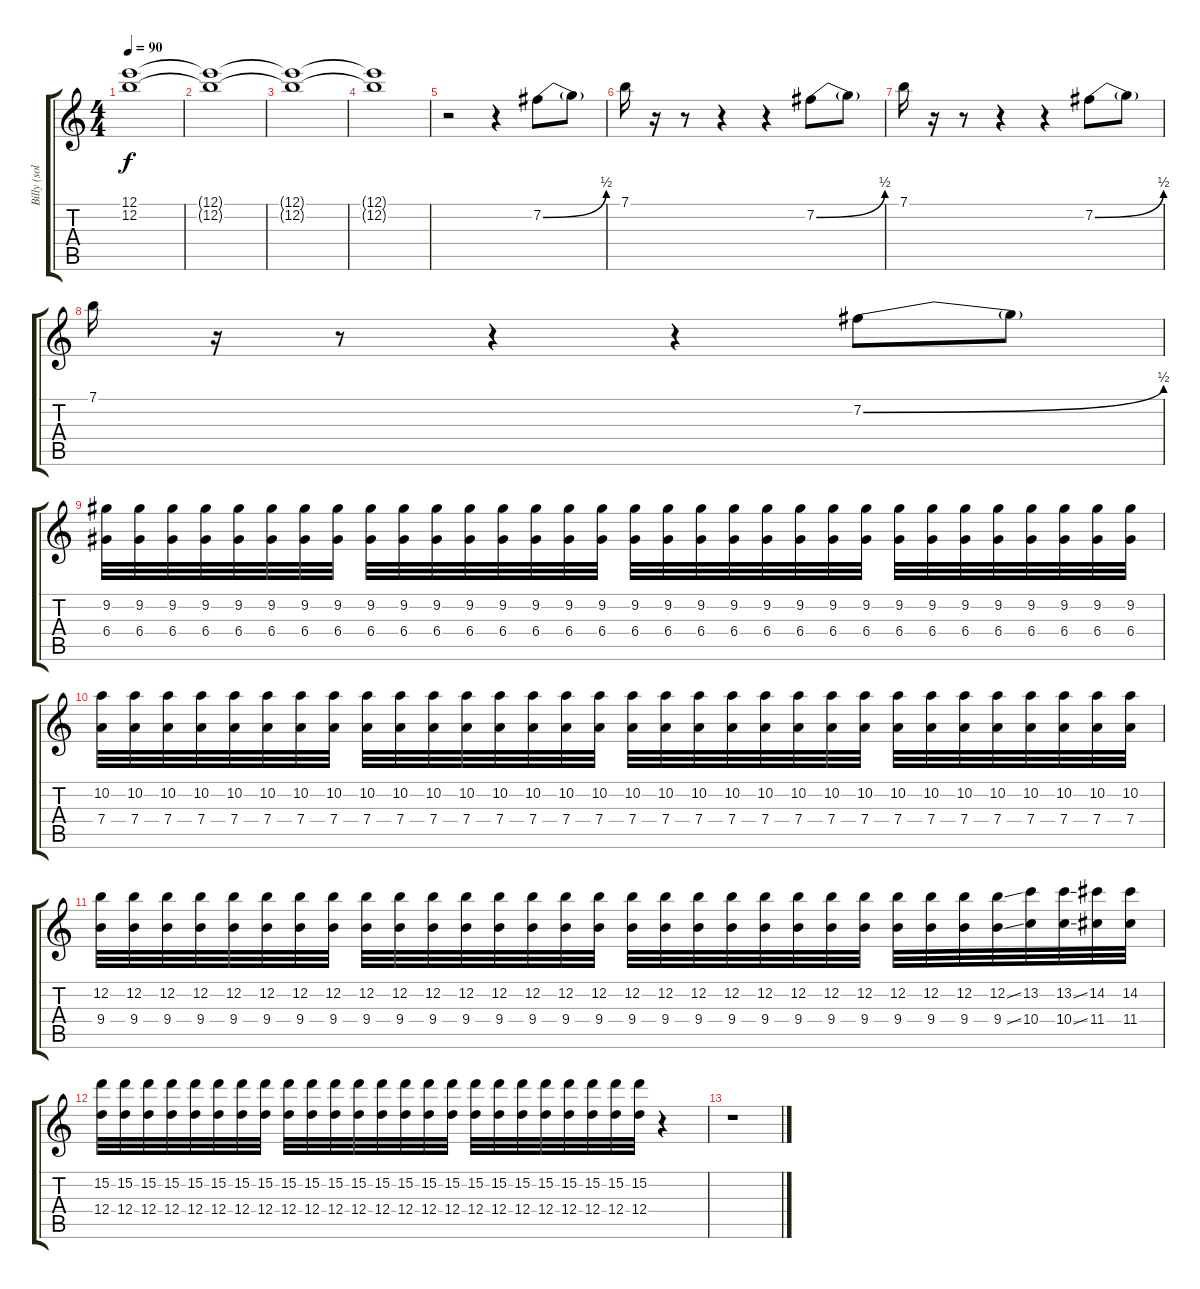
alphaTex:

\track ("Billy (solo)" "Billy (sol") {instrument distortionguitar}
\staff {score tabs}
\tuning (E4 B3 G3 D3 A2 E2) {hide}
\ts (4 4)
\tempo 90
\clef g2
\ks c
(12.1{t} 12.2{t}).1{dy f} |
(12.1{t} 12.2{t}).1 |
(12.1{t} 12.2{t}).1 |
(12.1{t} 12.2{t}).1 |
r.2 r.4 7.2{be (bend 0 0 60 2)}.8 7.2{t}.8 |
7.1.16 r.16 r.8 r.4 r.4 7.2{be (bend 0 0 60 2)}.8 7.2{t}.8 |
7.1.16 r.16 r.8 r.4 r.4 7.2{be (bend 0 0 60 2)}.8 7.2{t}.8 |
7.1.16 r.16 r.8 r.4 r.4 7.2{be (bend 0 0 60 2)}.8 7.2{t}.8 |
(9.2 6.4).32 (9.2 6.4).32 (9.2 6.4).32 (9.2 6.4).32 (9.2 6.4).32 (9.2 6.4).32 (9.2 6.4).32 (9.2 6.4).32 (9.2 6.4).32 (9.2 6.4).32 (9.2 6.4).32 (9.2 6.4).32 (9.2 6.4).32 (9.2 6.4).32 (9.2 6.4).32 (9.2 6.4).32 (9.2 6.4).32 (9.2 6.4).32 (9.2 6.4).32 (9.2 6.4).32 (9.2 6.4).32 (9.2 6.4).32 (9.2 6.4).32 (9.2 6.4).32 (9.2 6.4).32 (9.2 6.4).32 (9.2 6.4).32 (9.2 6.4).32 (9.2 6.4).32 (9.2 6.4).32 (9.2 6.4).32 (9.2 6.4).32 |
(10.2 7.4).32 (10.2 7.4).32 (10.2 7.4).32 (10.2 7.4).32 (10.2 7.4).32 (10.2 7.4).32 (10.2 7.4).32 (10.2 7.4).32 (10.2 7.4).32 (10.2 7.4).32 (10.2 7.4).32 (10.2 7.4).32 (10.2 7.4).32 (10.2 7.4).32 (10.2 7.4).32 (10.2 7.4).32 (10.2 7.4).32 (10.2 7.4).32 (10.2 7.4).32 (10.2 7.4).32 (10.2 7.4).32 (10.2 7.4).32 (10.2 7.4).32 (10.2 7.4).32 (10.2 7.4).32 (10.2 7.4).32 (10.2 7.4).32 (10.2 7.4).32 (10.2 7.4).32 (10.2 7.4).32 (10.2 7.4).32 (10.2 7.4).32 |
(12.2 9.4).32 (12.2 9.4).32 (12.2 9.4).32 (12.2 9.4).32 (12.2 9.4).32 (12.2 9.4).32 (12.2 9.4).32 (12.2 9.4).32 (12.2 9.4).32 (12.2 9.4).32 (12.2 9.4).32 (12.2 9.4).32 (12.2 9.4).32 (12.2 9.4).32 (12.2 9.4).32 (12.2 9.4).32 (12.2 9.4).32 (12.2 9.4).32 (12.2 9.4).32 (12.2 9.4).32 (12.2 9.4).32 (12.2 9.4).32 (12.2 9.4).32 (12.2 9.4).32 (12.2 9.4).32 (12.2 9.4).32 (12.2 9.4).32 (12.2{ss} 9.4{ss}).32 (13.2 10.4).32 (13.2{ss} 10.4{ss}).32 (14.2 11.4).32 (14.2 11.4).32 |
(15.2 12.4).32 (15.2 12.4).32 (15.2 12.4).32 (15.2 12.4).32 (15.2 12.4).32 (15.2 12.4).32 (15.2 12.4).32 (15.2 12.4).32 (15.2 12.4).32 (15.2 12.4).32 (15.2 12.4).32 (15.2 12.4).32 (15.2 12.4).32 (15.2 12.4).32 (15.2 12.4).32 (15.2 12.4).32 (15.2 12.4).32 (15.2 12.4).32 (15.2 12.4).32 (15.2 12.4).32 (15.2 12.4).32 (15.2 12.4).32 (15.2 12.4).32 (15.2 12.4).32 r.4 |
r.1
